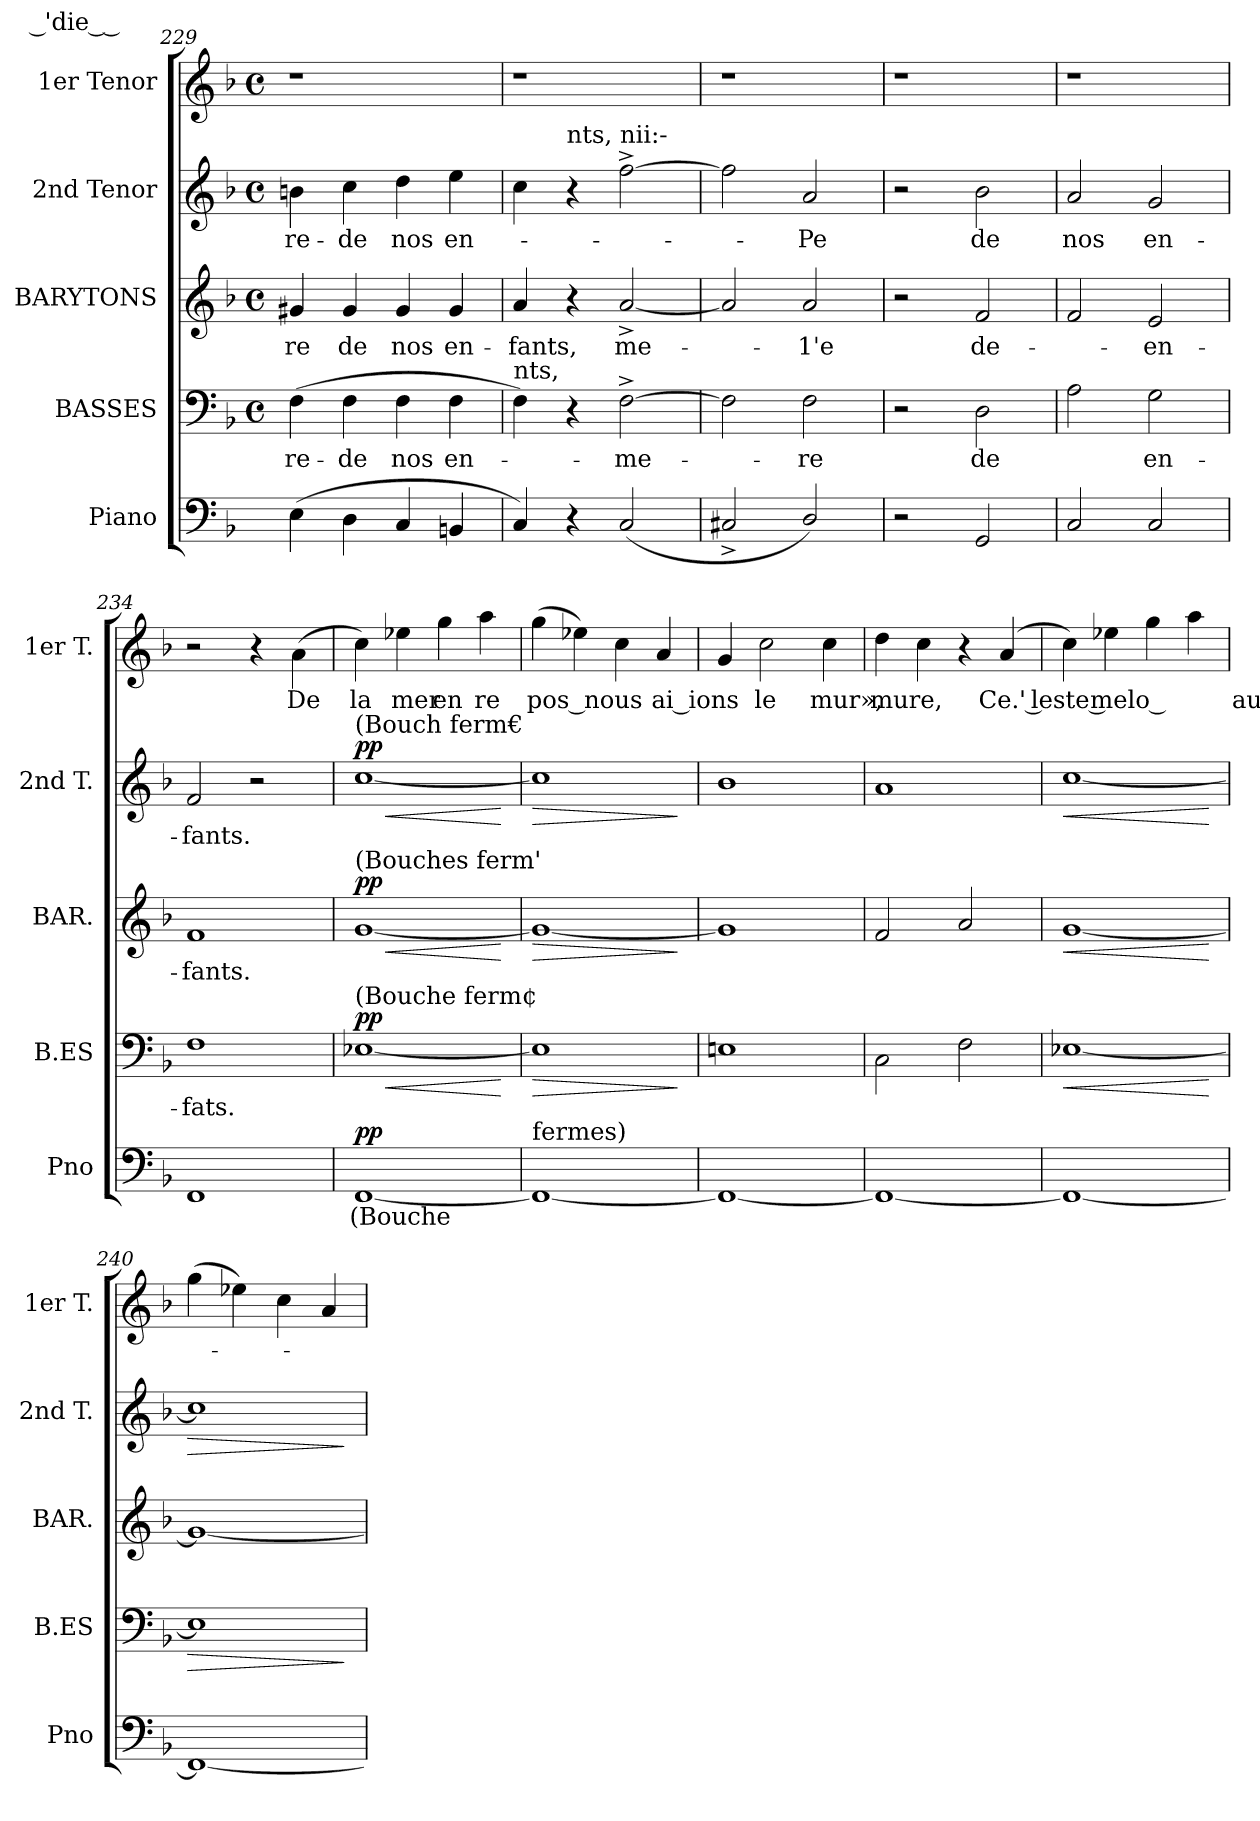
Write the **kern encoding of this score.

**kern	**text	**dynam	**kern	**text	**dynam	**kern	**text	**dynam	**kern	**text	**dynam	**kern	**text
*part5	*part5	*part5	*part4	*part4	*part4	*part3	*part3	*part3	*part2	*part2	*part2	*part1	*part1
*staff5	*staff5	*staff5	*staff4	*staff4	*staff4	*staff3	*staff3	*staff3	*staff2	*staff2	*staff2	*staff1	*staff1
*I"Piano	*	*	*I"BASSES	*	*	*I"BARYTONS	*	*	*I"2nd Tenor	*	*	*I"1er Tenor	*
*I'Pno	*	*	*I'B.ES	*	*	*I'BAR.	*	*	*I'2nd T.	*	*	*I'1er T.	*
!!LO:LB:g=z
*clefF4	*	*	*clefF4	*	*	*clefG2	*	*	*clefG2	*	*	*clefG2	*
*k[b-]	*	*	*k[b-]	*	*	*k[b-]	*	*	*k[b-]	*	*	*k[b-]	*
*	*	*	*M4/4	*	*	*M4/4	*	*	*M4/4	*	*	*M4/4	*
*	*	*	*met(c)	*	*	*met(c)	*	*	*met(c)	*	*	*met(c)	*
=229	=229	=229	=229	=229	=229	=229	=229	=229	=229	=229	=229	=229	=229
(4E\	.	.	(4F\	re-	.	4g#X/	re	.	4bn\	-re-	.	1r	.
4D\	.	.	4F\	-de	.	4g#/	de	.	4cc\	-de	.	.	.
4C/	.	.	4F\	nos	.	4g#/	nos	.	4dd\	nos	.	.	.
4BBn/	.	.	4F\	en-	.	4g#/	en-	.	4ee\	en-	.	.	.
=230	=230	=230	=230	=230	=230	=230	=230	=230	=230	=230	=230	=230	=230
!	!	!	!LO:TX:a:t=nts,	!	!	!	!	!	!	!	!	!	!
4C/)	.	.	4F\)	.	.	4a/	-fants,	.	4cc\	.	.	1r	.
!	!	!	!	!	!	!	!	!	!LO:TX:a:t=nts, nii&colon;-	!	!	!	!
4r	.	.	4r	.	.	4r	.	.	4r	.	.	.	.
(2C/	.	.	[2F^\	-me-	.	[2a^/	me-	.	[2ff^\	.	.	.	.
=231	=231	=231	=231	=231	=231	=231	=231	=231	=231	=231	=231	=231	=231
2C#X^/	.	.	2F\]	.	.	2a/]	.	.	2ff\]	.	.	1r	.
2D/)	.	.	2F\	-re	.	2a/	-1'e	.	2a/	-Pe	.	.	.
=232	=232	=232	=232	=232	=232	=232	=232	=232	=232	=232	=232	=232	=232
2r	.	.	2r	.	.	2r	.	.	2r	.	.	1r	.
2GG/	.	.	2D\	de	.	2f/	de-	.	2b-\	de	.	.	.
=233	=233	=233	=233	=233	=233	=233	=233	=233	=233	=233	=233	=233	=233
2C/	.	.	2A\	.	.	2f/	.	.	2a/	nos	.	1r	.
2C/	.	.	2G\	en-	.	2e/	-en-	.	2g/	en-	.	.	.
=234	=234	=234	=234	=234	=234	=234	=234	=234	=234	=234	=234	=234	=234
1FF/	.	.	1F/	-fats.	.	1f/	-fants.	.	2f/	-fants.	.	2r	.
.	.	.	.	.	.	.	.	.	2r	.	.	4r	.
.	.	.	.	.	.	.	.	.	.	.	.	(4a\	-De
!!LO:LB:g=z
=235	=235	=235	=235	=235	=235	=235	=235	=235	=235	=235	=235	=235	=235
!	!	!	!	!	!	!	!	!	!LO:TX:a:t=(Bouch ferm€	!	!	!	!
!	!	!	!	!	!	!LO:TX:a:t=(Bouches ferm'	!	!	!	!	!	!	!
!	!	!	!LO:TX:a:t=(Bouche ferm¢	!	!	!	!	!	!	!	!	!	!
!	!	!LO:DY:a	!	!	!LO:HP:b	!	!	!LO:HP:b	!	!	!LO:HP:b	!	!
!	!	!	!	!	!LO:DY:n=1:a	!	!	!LO:DY:n=1:a	!	!	!LO:DY:n=1:a	!	!
[1FF/	(Bouche	pp	[1E-X/	.	< pp	[1g/	.	< pp	[1cc/	.	< pp	4cc\)	la
.	.	.	.	.	.	.	.	.	.	.	.	4ee-X\	mer
.	.	.	.	.	.	.	.	.	.	.	.	4gg\	en
.	.	.	.	.	.	.	.	.	.	.	.	4aa\	re
.	.	.	.	.	[	.	.	[	.	.	[	.	.
=236	=236	=236	=236	=236	=236	=236	=236	=236	=236	=236	=236	=236	=236
!LO:TX:a:t=fermes)	!	!	!	!	!	!	!	!	!	!	!	!	!
!	!	!	!	!	!LO:HP:b	!	!	!LO:HP:b	!	!	!LO:HP:b	!	!
1FF/_	.	.	1E-/]	.	>	1g/_	.	>	1cc/]	.	>	(4gg\	pos_nous
.	.	.	.	.	.	.	.	.	.	.	.	4ee-X\)	.
.	.	.	.	.	.	.	.	.	.	.	.	4cc\	.
.	.	.	.	.	.	.	.	.	.	.	.	4a/	ai_ions
.	.	.	.	.	]	.	.	]	.	.	]	.	.
=237	=237	=237	=237	=237	=237	=237	=237	=237	=237	=237	=237	=237	=237
1FF/_	.	.	1En/	.	.	1g/]	.	.	1b-/	.	.	4g/	.
.	.	.	.	.	.	.	.	.	.	.	.	2cc\	le
.	.	.	.	.	.	.	.	.	.	.	.	4cc\	mur»,
=238	=238	=238	=238	=238	=238	=238	=238	=238	=238	=238	=238	=238	=238
1FF/_	.	.	2C\	.	.	2f/	.	.	1a/	.	.	4dd\	mure,
.	.	.	.	.	.	.	.	.	.	.	.	4cc\	.
.	.	.	2F\	.	.	2a/	.	.	.	.	.	4r	.
.	.	.	.	.	.	.	.	.	.	.	.	(4a/	Ce.' leste melo _'die_ aux ac­-
=239	=239	=239	=239	=239	=239	=239	=239	=239	=239	=239	=239	=239	=239
!	!	!	!	!	!LO:HP:b	!	!	!LO:HP:b	!	!	!LO:HP:b	!	!
1FF/_	.	.	[1E-X/	.	<	[1g/	.	<	[1cc/	.	<	4cc\)	.
.	.	.	.	.	.	.	.	.	.	.	.	4ee-X\	.
.	.	.	.	.	.	.	.	.	.	.	.	4gg\	.
.	.	.	.	.	.	.	.	.	.	.	.	4aa\	.
.	.	.	.	.	[	.	.	[	.	.	[	.	.
=240	=240	=240	=240	=240	=240	=240	=240	=240	=240	=240	=240	=240	=240
!	!	!	!	!	!LO:HP:b	!	!	!	!	!	!LO:HP:b	!	!
1FF/_	.	.	1E-/]	.	>	1g/_	.	.	1cc/]	.	>	(4gg\	.
.	.	.	.	.	.	.	.	.	.	.	.	4ee-X\)	.
.	.	.	.	.	.	.	.	.	.	.	.	4cc\	.
.	.	.	.	.	.	.	.	.	.	.	.	4a/	.
.	.	.	.	.	]	.	.	.	.	.	]	.	.
=	=	=	=	=	=	=	=	=	=	=	=	=	=
*-	*-	*-	*-	*-	*-	*-	*-	*-	*-	*-	*-	*-	*-
